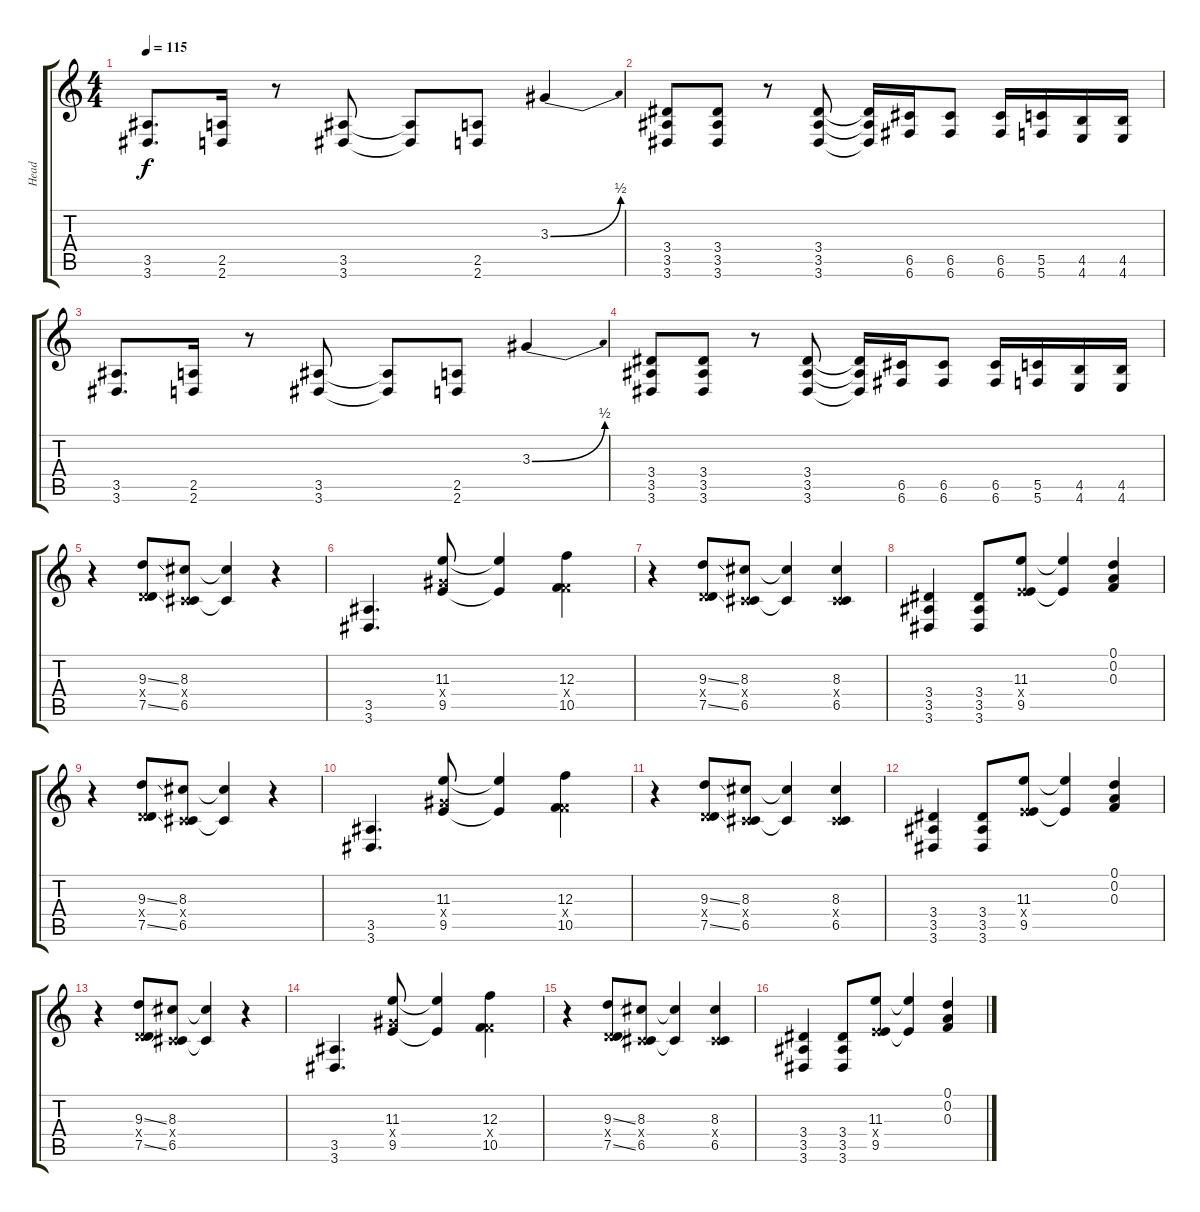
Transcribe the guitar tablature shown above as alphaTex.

\track ("Head" "Head") {instrument distortionguitar}
\staff {score tabs}
\tuning (D4 A3 F3 C3 G2 C2) {hide}
\ts (4 4)
\tempo 115
\clef g2
\ks c
(3.5 3.6).8{d dy f} (2.5 2.6).16 r.8 (3.5 3.6).8 (3.5{t} 3.6{t}).8 (2.5 2.6).8 3.3{be (bend 0 0 60 2)}.4 |
(3.4 3.5 3.6).8 (3.4 3.5 3.6).8 r.8 (3.4 3.5 3.6).8 (3.4{t} 3.5{t} 3.6{t}).16 (6.5 6.6).16 (6.5 6.6).8 (6.5 6.6).16 (5.5 5.6).16 (4.5 4.6).16 (4.5 4.6).16 |
(3.5 3.6).8{d} (2.5 2.6).16 r.8 (3.5 3.6).8 (3.5{t} 3.6{t}).8 (2.5 2.6).8 3.3{be (bend 0 0 60 2)}.4 |
(3.4 3.5 3.6).8 (3.4 3.5 3.6).8 r.8 (3.4 3.5 3.6).8 (3.4{t} 3.5{t} 3.6{t}).16 (6.5 6.6).16 (6.5 6.6).8 (6.5 6.6).16 (5.5 5.6).16 (4.5 4.6).16 (4.5 4.6).16 |
r.4 (9.3{ss} 2.4{x} 7.5{ss}).8 (8.3 0.4{x} 6.5).8 (8.3{t} 6.5{t}).4 r.4 |
(3.5 3.6).4{d} (11.3 8.4{x} 9.5).8 (11.3{t} 9.5{t}).4 (12.3 5.4{x} 10.5).4 |
r.4 (9.3{ss} 2.4{x} 7.5{ss}).8 (8.3 0.4{x} 6.5).8 (8.3{t} 6.5{t}).4 (8.3 1.4{x} 6.5).4 |
(3.4 3.5 3.6).4 (3.4 3.5 3.6).8 (11.3 4.4{x} 9.5).8 (11.3{t} 9.5{t}).4 (0.1 0.2 0.3).4 |
r.4 (9.3{ss} 2.4{x} 7.5{ss}).8 (8.3 0.4{x} 6.5).8 (8.3{t} 6.5{t}).4 r.4 |
(3.5 3.6).4{d} (11.3 8.4{x} 9.5).8 (11.3{t} 9.5{t}).4 (12.3 5.4{x} 10.5).4 |
r.4 (9.3{ss} 2.4{x} 7.5{ss}).8 (8.3 0.4{x} 6.5).8 (8.3{t} 6.5{t}).4 (8.3 1.4{x} 6.5).4 |
(3.4 3.5 3.6).4 (3.4 3.5 3.6).8 (11.3 4.4{x} 9.5).8 (11.3{t} 9.5{t}).4 (0.1 0.2 0.3).4 |
r.4 (9.3{ss} 2.4{x} 7.5{ss}).8 (8.3 0.4{x} 6.5).8 (8.3{t} 6.5{t}).4 r.4 |
(3.5 3.6).4{d} (11.3 8.4{x} 9.5).8 (11.3{t} 9.5{t}).4 (12.3 5.4{x} 10.5).4 |
r.4 (9.3{ss} 2.4{x} 7.5{ss}).8 (8.3 0.4{x} 6.5).8 (8.3{t} 6.5{t}).4 (8.3 1.4{x} 6.5).4 |
(3.4 3.5 3.6).4 (3.4 3.5 3.6).8 (11.3 4.4{x} 9.5).8 (11.3{t} 9.5{t}).4 (0.1 0.2 0.3).4
